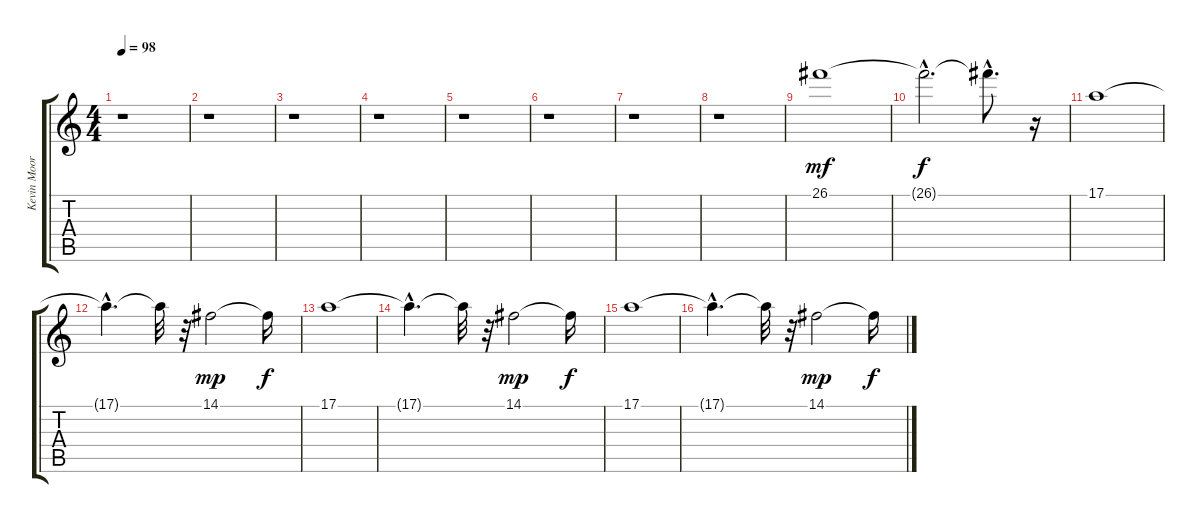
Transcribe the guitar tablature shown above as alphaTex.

\track ("Kevin Moore" "Kevin Moor") {instrument rockorgan}
\staff {score tabs}
\tuning (E4 B3 G3 D3 A2 E2) {hide}
\ts (4 4)
\tempo 98
\clef g2
\ks c
r.1{dy mf instrument rockorgan} |
r.1 |
r.1 |
r.1 |
r.1 |
r.1 |
r.1 |
r.1 |
26.1.1 |
26.1{hac t}.2{d dy f} 26.1{hac t}.8{d} r.16 |
17.1.1{volume 8} |
17.1{hac t}.4{d} 17.1{t}.32 r.32 14.1.2{dy mp} 14.1{t}.16{dy f} |
17.1.1 |
17.1{hac t}.4{d} 17.1{t}.32 r.32 14.1.2{dy mp} 14.1{t}.16{dy f} |
17.1.1 |
17.1{hac t}.4{d} 17.1{t}.32 r.32 14.1.2{dy mp} 14.1{t}.16{dy f}
